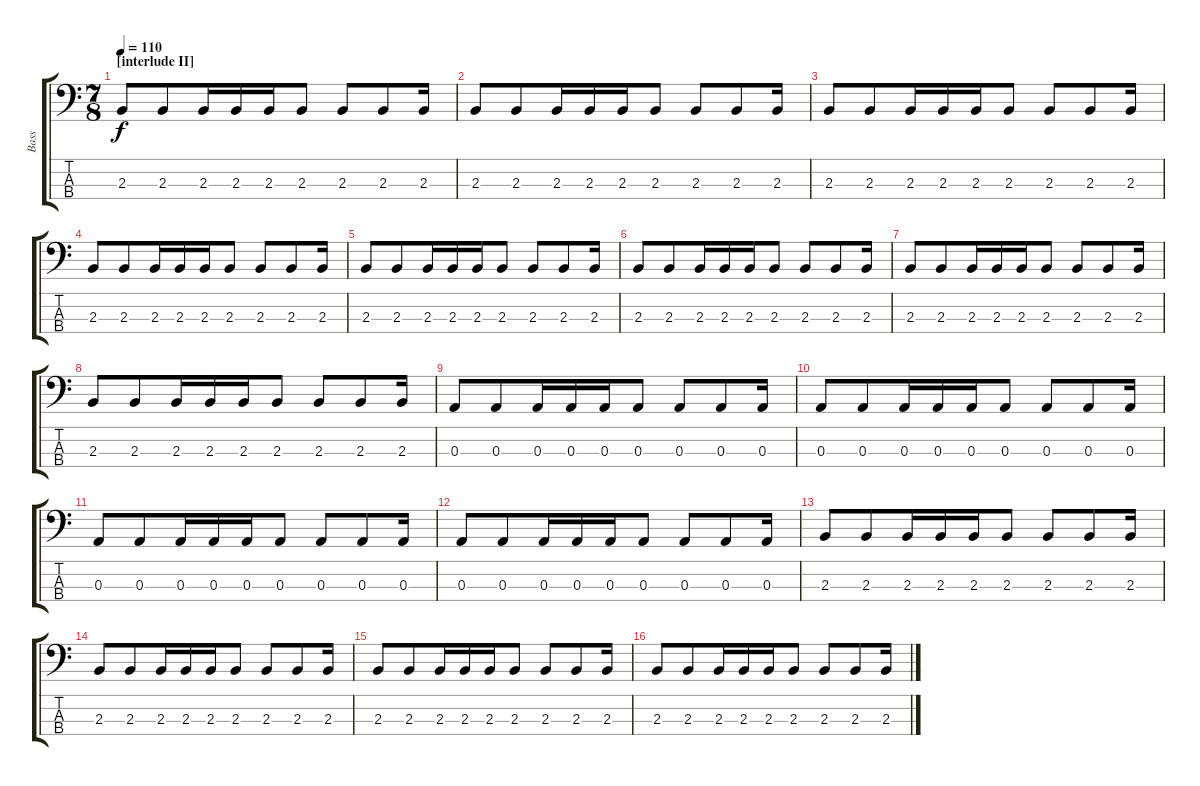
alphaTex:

\track ("Bass" "Bass") {instrument electricbassfinger}
\staff {score tabs}
\tuning (G2 D2 A1 E1) {hide}
\ts (7 8)
\section ("" "[interlude II]")
\tempo 110
\clef f4
\ks c
2.3.8{dy f} 2.3.8 2.3.16 2.3.16 2.3.16 2.3.8 2.3.8 2.3.8 2.3.16 |
2.3.8 2.3.8 2.3.16 2.3.16 2.3.16 2.3.8 2.3.8 2.3.8 2.3.16 |
2.3.8 2.3.8 2.3.16 2.3.16 2.3.16 2.3.8 2.3.8 2.3.8 2.3.16 |
2.3.8 2.3.8 2.3.16 2.3.16 2.3.16 2.3.8 2.3.8 2.3.8 2.3.16 |
2.3.8 2.3.8 2.3.16 2.3.16 2.3.16 2.3.8 2.3.8 2.3.8 2.3.16 |
2.3.8 2.3.8 2.3.16 2.3.16 2.3.16 2.3.8 2.3.8 2.3.8 2.3.16 |
2.3.8 2.3.8 2.3.16 2.3.16 2.3.16 2.3.8 2.3.8 2.3.8 2.3.16 |
2.3.8 2.3.8 2.3.16 2.3.16 2.3.16 2.3.8 2.3.8 2.3.8 2.3.16 |
0.3.8 0.3.8 0.3.16 0.3.16 0.3.16 0.3.8 0.3.8 0.3.8 0.3.16 |
0.3.8 0.3.8 0.3.16 0.3.16 0.3.16 0.3.8 0.3.8 0.3.8 0.3.16 |
0.3.8 0.3.8 0.3.16 0.3.16 0.3.16 0.3.8 0.3.8 0.3.8 0.3.16 |
0.3.8 0.3.8 0.3.16 0.3.16 0.3.16 0.3.8 0.3.8 0.3.8 0.3.16 |
2.3.8 2.3.8 2.3.16 2.3.16 2.3.16 2.3.8 2.3.8 2.3.8 2.3.16 |
2.3.8 2.3.8 2.3.16 2.3.16 2.3.16 2.3.8 2.3.8 2.3.8 2.3.16 |
2.3.8 2.3.8 2.3.16 2.3.16 2.3.16 2.3.8 2.3.8 2.3.8 2.3.16 |
2.3.8 2.3.8 2.3.16 2.3.16 2.3.16 2.3.8 2.3.8 2.3.8 2.3.16
